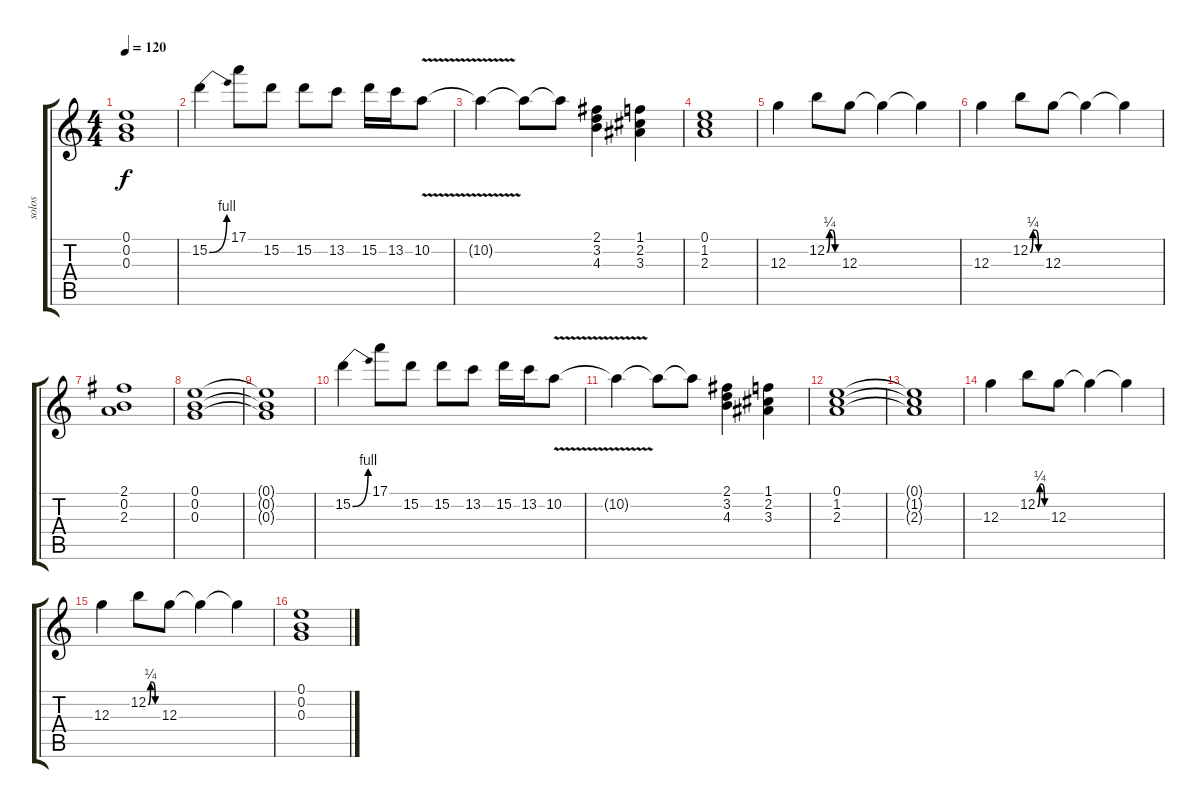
\track ("solos" "solos") {instrument overdrivenguitar}
\staff {score tabs}
\tuning (E4 B3 G3 D3 A2 D2) {hide}
\ts (4 4)
\tempo 120
\clef g2
\ks c
(0.1{t} 0.2{t} 0.3{t}).1{dy f} |
15.2{be (bend 0 0 60 4)}.4 17.1.8 15.2.8 15.2.8 13.2.8 15.2.16 13.2.16 10.2{v}.8 |
10.2{t}.4 10.2{t}.8 10.2{t}.8 (2.1 3.2 4.3).4 (1.1 2.2 3.3).4 |
(0.1 1.2 2.3).1 |
12.3.4 12.2{be (custom 0 0 15 1 30 1 45 0 60 0)}.8 12.3.8 12.3{t}.4 12.3{t}.4 |
12.3.4 12.2{be (custom 0 0 15 1 30 1 45 0 60 0)}.8 12.3.8 12.3{t}.4 12.3{t}.4 |
(2.1 0.2 2.3).1 |
(0.1 0.2 0.3).1 |
(0.1{t} 0.2{t} 0.3{t}).1 |
15.2{be (bend 0 0 60 4)}.4 17.1.8 15.2.8 15.2.8 13.2.8 15.2.16 13.2.16 10.2{v}.8 |
10.2{t}.4 10.2{t}.8 10.2{t}.8 (2.1 3.2 4.3).4 (1.1 2.2 3.3).4 |
(0.1 1.2 2.3).1 |
(0.1{t} 1.2{t} 2.3{t}).1 |
12.3.4 12.2{be (custom 0 0 15 1 30 1 45 0 60 0)}.8 12.3.8 12.3{t}.4 12.3{t}.4 |
12.3.4 12.2{be (custom 0 0 15 1 30 1 45 0 60 0)}.8 12.3.8 12.3{t}.4 12.3{t}.4 |
(0.1 0.2 0.3).1
